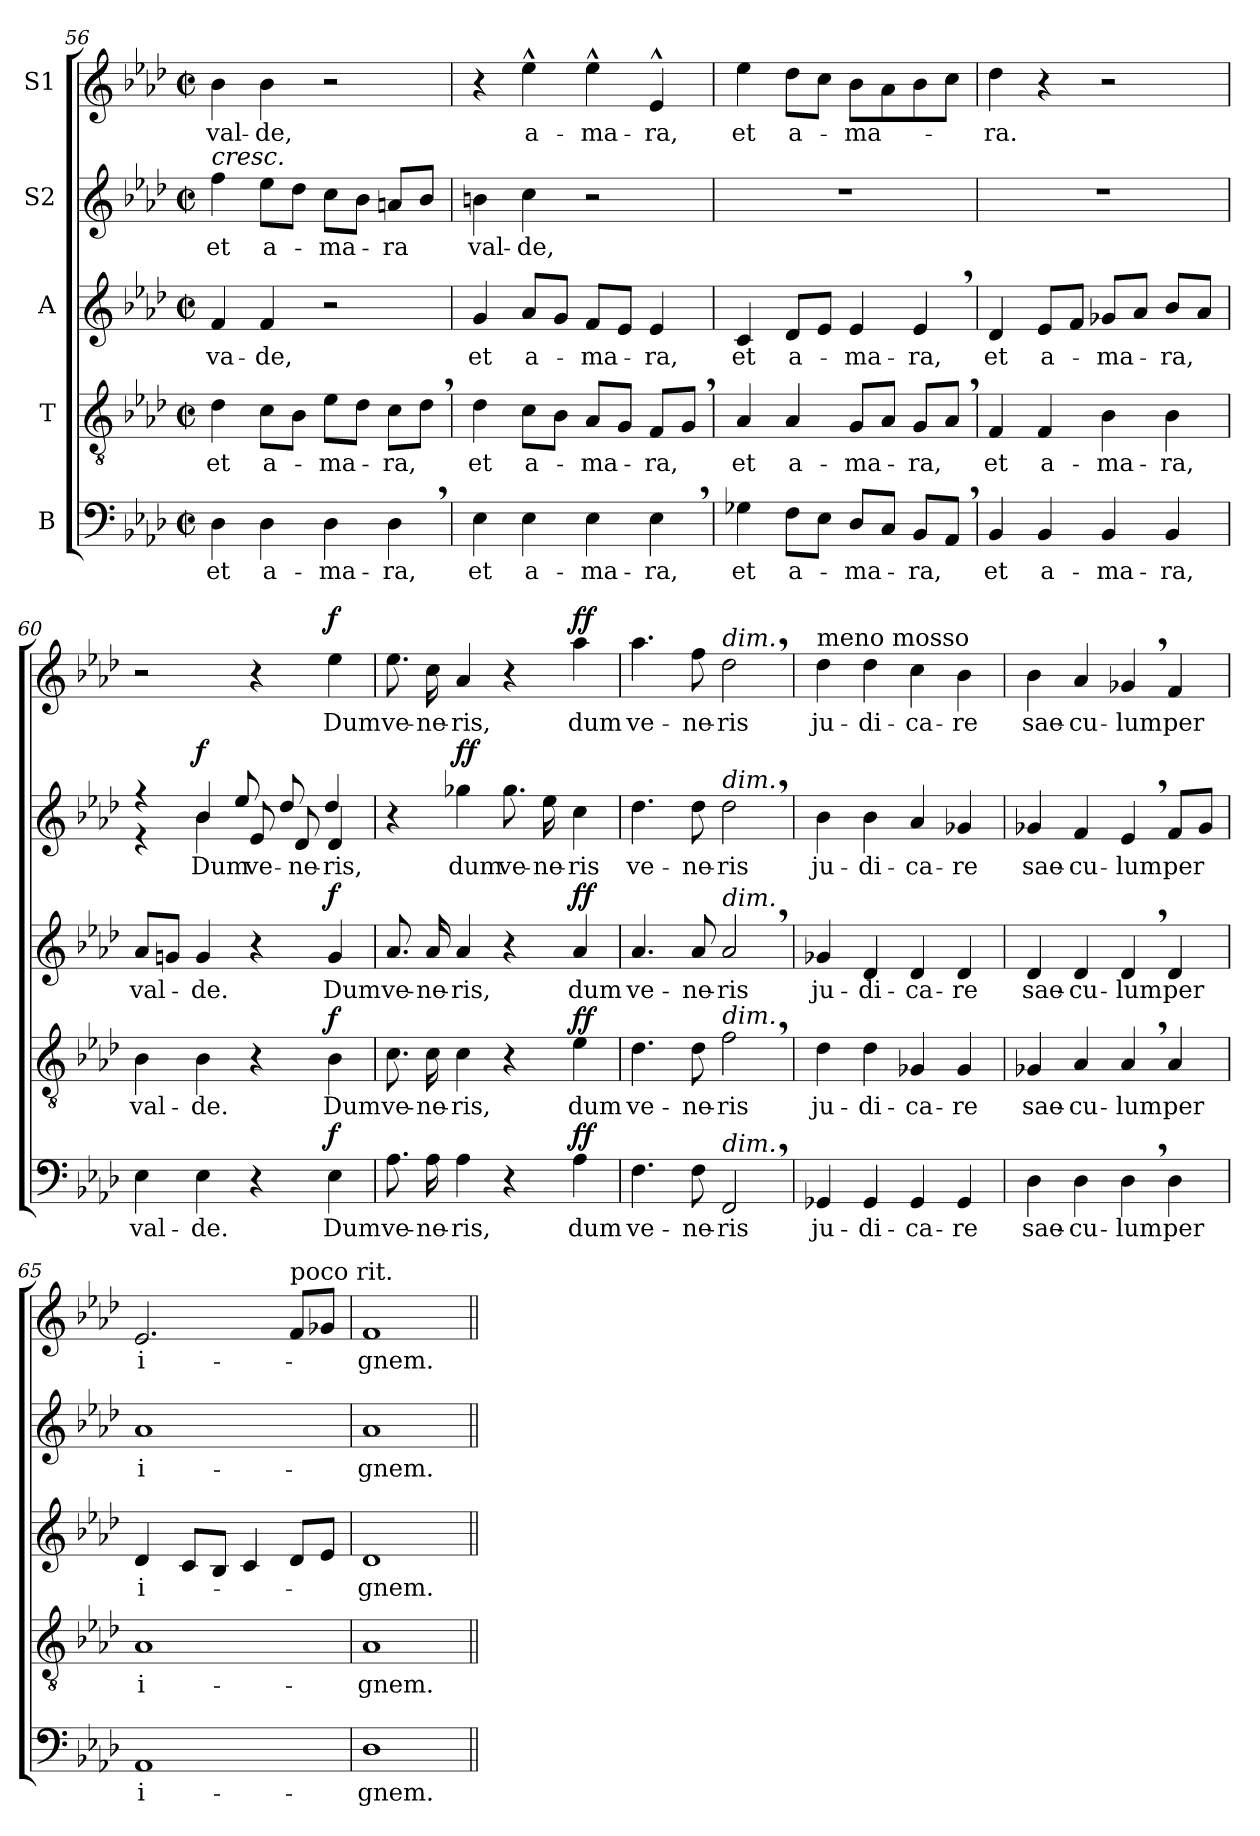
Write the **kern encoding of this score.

**kern	**text	**dynam	**kern	**text	**dynam	**kern	**text	**dynam	**kern	**text	**dynam	**kern	**text	**dynam
*part5	*part5	*part5	*part4	*part4	*part4	*part3	*part3	*part3	*part2	*part2	*part2	*part1	*part1	*part1
*staff5	*staff5	*staff5	*staff4	*staff4	*staff4	*staff3	*staff3	*staff3	*staff2	*staff2	*staff2	*staff1	*staff1	*staff1
*I"B	*	*	*I"T	*	*	*I"A	*	*	*I"S2	*	*	*I"S1	*	*
*clefF4	*	*	*clefGv2	*	*	*clefG2	*	*	*clefG2	*	*	*clefG2	*	*
*k[b-e-a-d-]	*	*	*k[b-e-a-d-]	*	*	*k[b-e-a-d-]	*	*	*k[b-e-a-d-]	*	*	*k[b-e-a-d-]	*	*
*M2/2	*	*	*M2/2	*	*	*M2/2	*	*	*M2/2	*	*	*M2/2	*	*
*met(c|)	*	*	*met(c|)	*	*	*met(c|)	*	*	*met(c|)	*	*	*met(c|)	*	*
=56	=56	=56	=56	=56	=56	=56	=56	=56	=56	=56	=56	=56	=56	=56
!	!	!	!	!	!	!	!	!	!LO:TX:a:i:t=cresc.	!	!	!	!	!
4D-\	et	.	4d-\	et	.	4f/	va-	.	4ff\	et	.	4b-\	val-	.
4D-\	a-	.	8c\L	a-	.	4f/	-de,	.	8ee-\L	a-	.	4b-\	-de,	.
.	.	.	8B-\J	.	.	.	.	.	8dd-\J	.	.	.	.	.
4D-\	-ma-	.	8e-\L	-ma-	.	2r	.	.	8cc\L	-ma-	.	2r	.	.
.	.	.	8d-\J	.	.	.	.	.	8b-\J	.	.	.	.	.
4D-,\	-ra,	.	8c\L	-ra,	.	.	.	.	8an/L	-ra	.	.	.	.
.	.	.	8d-,\J	.	.	.	.	.	8b-/J	.	.	.	.	.
=57	=57	=57	=57	=57	=57	=57	=57	=57	=57	=57	=57	=57	=57	=57
4E-\	et	.	4d-\	et	.	4g/	et	.	4bn\	val-	.	4r	.	.
4E-\	a-	.	8c\L	a-	.	8a-/L	a-	.	4cc\	-de,	.	4ee-^^\	a-	.
.	.	.	8B-\J	.	.	8g/J	.	.	.	.	.	.	.	.
4E-\	-ma-	.	8A-/L	-ma-	.	8f/L	-ma-	.	2r	.	.	4ee-^^\	-ma-	.
.	.	.	8G/J	.	.	8e-/J	.	.	.	.	.	.	.	.
4E-,\	-ra,	.	8F/L	-ra,	.	4e-/	-ra,	.	.	.	.	4e-^^/	-ra,	.
.	.	.	8G,/J	.	.	.	.	.	.	.	.	.	.	.
!!LO:PB:g=z
=58	=58	=58	=58	=58	=58	=58	=58	=58	=58	=58	=58	=58	=58	=58
4G-X\	et	.	4A-/	et	.	4c/	et	.	1r	.	.	4ee-\	et	.
8F\L	a-	.	4A-/	a-	.	8d-/L	a-	.	.	.	.	8dd-\L	a-	.
8E-\J	.	.	.	.	.	8e-/J	.	.	.	.	.	8cc\J	.	.
8D-/L	-ma-	.	8G/L	-ma-	.	4e-/	-ma-	.	.	.	.	8b-\L	-ma-	.
8C/J	.	.	8A-/J	.	.	.	.	.	.	.	.	8a-\	.	.
8BB-/L	-ra,	.	8G/L	-ra,	.	4e-,/	-ra,	.	.	.	.	8b-\	.	.
8AA-,/J	.	.	8A-,/J	.	.	.	.	.	.	.	.	8cc\J	.	.
=59	=59	=59	=59	=59	=59	=59	=59	=59	=59	=59	=59	=59	=59	=59
4BB-/	et	.	4F/	et	.	4d-/	et	.	1r	.	.	4dd-\	-ra.	.
4BB-/	a-	.	4F/	a-	.	8e-/L	a-	.	.	.	.	4r	.	.
.	.	.	.	.	.	8f/J	.	.	.	.	.	.	.	.
4BB-/	-ma-	.	4B-\	-ma-	.	8g-X/L	-ma-	.	.	.	.	2r	.	.
.	.	.	.	.	.	8a-/J	.	.	.	.	.	.	.	.
4BB-/	-ra,	.	4B-\	-ra,	.	8b-/L	-ra,	.	.	.	.	.	.	.
.	.	.	.	.	.	8a-/J	.	.	.	.	.	.	.	.
=60	=60	=60	=60	=60	=60	=60	=60	=60	=60	=60	=60	=60	=60	=60
*	*	*	*	*	*	*	*	*	*^	*	*	*	*	*
4E-\	val-	.	4B-\	val-	.	8a-/L	val-	.	4r	4r	.	.	2r	.	.
.	.	.	.	.	.	8gn/J	.	.	.	.	.	.	.	.	.
!	!	!	!	!	!	!	!	!	!	!	!	!LO:DY:a	!	!	!
4E-\	-de.	.	4B-\	-de.	.	4g/	-de.	.	4b-/	4b-\	Dum	f	.	.	.
4r	.	.	4r	.	.	4r	.	.	8e-/	8ee-/	ve-	.	4r	.	.
.	.	.	.	.	.	.	.	.	8d-/	8dd-/	-ne-	.	.	.	.
!	!	!LO:DY:a	!	!	!LO:DY:a	!	!	!LO:DY:a	!	!	!	!	!	!	!LO:DY:a
4E-\	Dum	f	4B-\	Dum	f	4g/	Dum	f	4d-/	4dd-/	-ris,	.	4ee-\	Dum	f
*	*	*	*	*	*	*	*	*	*v	*v	*	*	*	*	*
!!LO:LB:g=z
=61	=61	=61	=61	=61	=61	=61	=61	=61	=61	=61	=61	=61	=61	=61
8.A-\	ve-	.	8.c\	ve-	.	8.a-/	ve-	.	4r	.	.	8.ee-\	ve-	.
16A-\	-ne-	.	16c\	-ne-	.	16a-/	-ne-	.	.	.	.	16cc\	-ne-	.
!	!	!	!	!	!	!	!	!	!	!	!LO:DY:a	!	!	!
4A-\	-ris,	.	4c\	-ris,	.	4a-/	-ris,	.	4gg-X\	dum	ff	4a-/	-ris,	.
4r	.	.	4r	.	.	4r	.	.	8.gg-\	ve-	.	4r	.	.
.	.	.	.	.	.	.	.	.	16ee-\	-ne-	.	.	.	.
!	!	!LO:DY:a	!	!	!LO:DY:a	!	!	!LO:DY:a	!	!	!	!	!	!LO:DY:a
4A-\	dum	ff	4e-\	dum	ff	4a-/	dum	ff	4cc\	-ris	.	4aa-\	dum	ff
=62	=62	=62	=62	=62	=62	=62	=62	=62	=62	=62	=62	=62	=62	=62
4.F\	ve-	.	4.d-\	ve-	.	4.a-/	ve-	.	4.dd-\	ve-	.	4.aa-\	ve-	.
8F\	-ne-	.	8d-\	-ne-	.	8a-/	-ne-	.	8dd-\	-ne-	.	8ff\	-ne-	.
!	!	!	!	!	!	!	!	!	!	!	!	!LO:TX:a:i:t=dim.	!	!
!	!	!	!	!	!	!	!	!	!LO:TX:a:i:t=dim.	!	!	!	!	!
!	!	!	!	!	!	!LO:TX:a:i:t=dim.	!	!	!	!	!	!	!	!
!	!	!	!LO:TX:a:i:t=dim.	!	!	!	!	!	!	!	!	!	!	!
!LO:TX:a:i:t=dim.	!	!	!	!	!	!	!	!	!	!	!	!	!	!
2FF,/	-ris	.	2f,\	-ris	.	2a-,/	-ris	.	2dd-,\	-ris	.	2dd-,\	-ris	.
=63	=63	=63	=63	=63	=63	=63	=63	=63	=63	=63	=63	=63	=63	=63
!	!	!	!	!	!	!	!	!	!	!	!	!LO:TX:a:t=meno mosso	!	!
4GG-X/	ju-	.	4d-\	ju-	.	4g-X/	ju-	.	4b-\	ju-	.	4dd-\	ju-	.
4GG-/	-di-	.	4d-\	-di-	.	4d-/	-di-	.	4b-\	-di-	.	4dd-\	-di-	.
4GG-/	-ca-	.	4G-X/	-ca-	.	4d-/	-ca-	.	4a-/	-ca-	.	4cc\	-ca-	.
4GG-/	-re	.	4G-/	-re	.	4d-/	-re	.	4g-X/	-re	.	4b-\	-re	.
=64	=64	=64	=64	=64	=64	=64	=64	=64	=64	=64	=64	=64	=64	=64
4D-\	sae-	.	4G-X/	sae-	.	4d-/	sae-	.	4g-X/	sae-	.	4b-\	sae-	.
4D-\	-cu-	.	4A-/	-cu-	.	4d-/	-cu-	.	4f/	-cu-	.	4a-/	-cu-	.
4D-,\	-lum	.	4A-,/	-lum	.	4d-,/	-lum	.	4e-,/	-lum	.	4g-X,/	-lum	.
4D-\	per	.	4A-/	per	.	4d-/	per	.	8f/L	per	.	4f/	per	.
.	.	.	.	.	.	.	.	.	8g-/J	.	.	.	.	.
=65	=65	=65	=65	=65	=65	=65	=65	=65	=65	=65	=65	=65	=65	=65
1AA-	-i-	.	1A-	i-	.	4d-/	-i-	.	1a-	i-	.	2.e-/	i-	.
.	.	.	.	.	.	8c/L	.	.	.	.	.	.	.	.
.	.	.	.	.	.	8B-/J	.	.	.	.	.	.	.	.
.	.	.	.	.	.	4c/	.	.	.	.	.	.	.	.
!	!	!	!	!	!	!	!	!	!	!	!	!LO:TX:a:t=poco rit.	!	!
.	.	.	.	.	.	8d-/L	.	.	.	.	.	8f/L	.	.
.	.	.	.	.	.	8e-/J	.	.	.	.	.	8g-X/J	.	.
!!LO:PB:g=z
=66	=66	=66	=66	=66	=66	=66	=66	=66	=66	=66	=66	=66	=66	=66
1D-	-gnem.	.	1A-	-gnem.	.	1d-	-gnem.	.	1a-	-gnem.	.	1f	-gnem.	.
=||	=||	=||	=||	=||	=||	=||	=||	=||	=||	=||	=||	=||	=||	=||
*-	*-	*-	*-	*-	*-	*-	*-	*-	*-	*-	*-	*-	*-	*-
